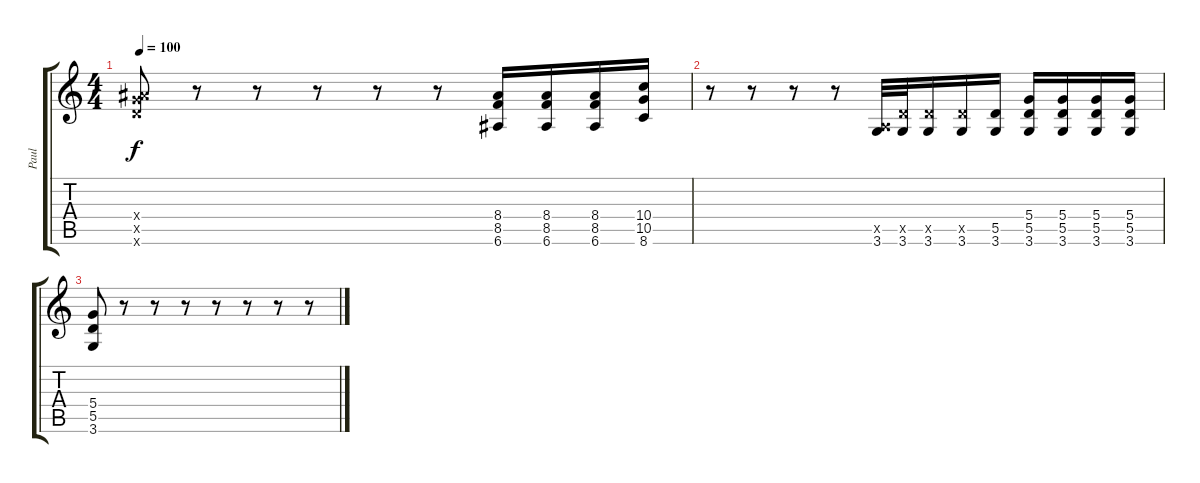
\track ("Paul" "Paul") {instrument distortionguitar}
\staff {score tabs}
\tuning (E4 B3 G3 D3 A2 E2) {hide}
\ts (4 4)
\tempo 100
\clef g2
\ks c
(8.4{x} 10.5{x} 10.6{x}).8{dy f} r.8 r.8 r.8 r.8 r.8 (8.4 8.5 6.6).16 (8.4 8.5 6.6).16 (8.4 8.5 6.6).16 (10.4 10.5 8.6).16 |
r.8 r.8 r.8 r.8 (0.5{x} 3.6).32 (5.5{x} 3.6).32 (5.5{x} 3.6).16 (5.5{x} 3.6).16 (5.5 3.6).16 (5.4 5.5 3.6).16 (5.4 5.5 3.6).16 (5.4 5.5 3.6).16 (5.4 5.5 3.6).16 |
(5.4 5.5 3.6).8 r.8 r.8 r.8 r.8 r.8 r.8 r.8
